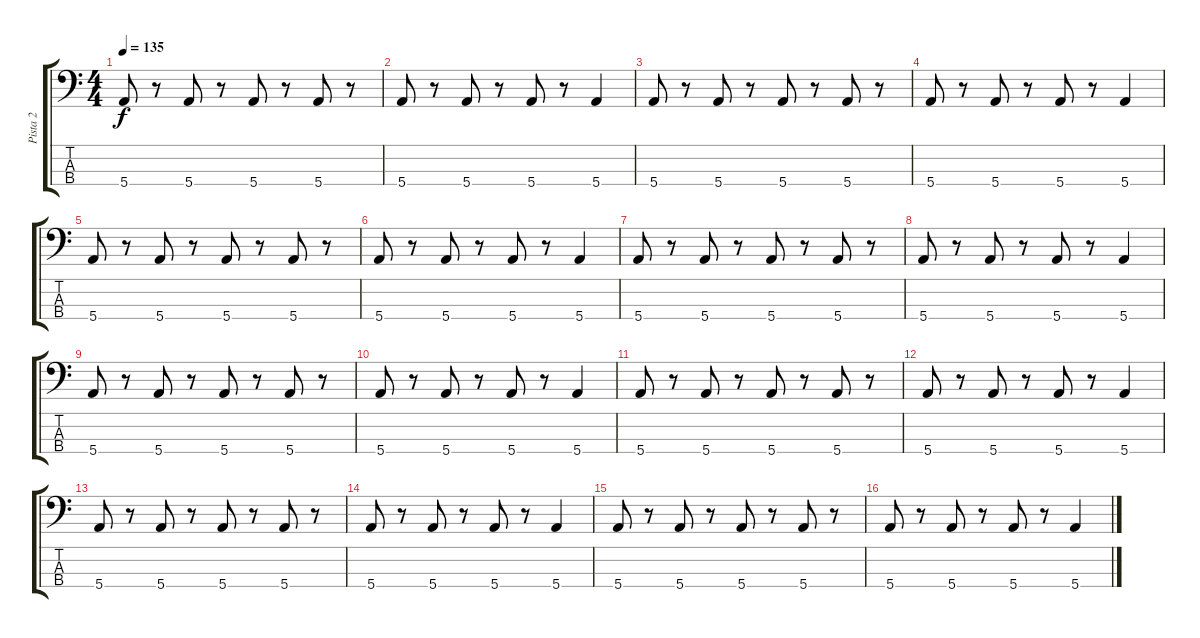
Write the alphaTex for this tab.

\track ("Pista 2" "Pista 2") {instrument electricbasspick}
\staff {score tabs}
\tuning (G2 D2 A1 E1) {hide}
\ts (4 4)
\tempo 135
\clef f4
\ks c
5.4.8{dy f instrument electricbasspick} r.8 5.4.8 r.8 5.4.8 r.8 5.4.8 r.8 |
5.4.8 r.8 5.4.8 r.8 5.4.8 r.8 5.4.4 |
5.4.8 r.8 5.4.8 r.8 5.4.8 r.8 5.4.8 r.8 |
5.4.8 r.8 5.4.8 r.8 5.4.8 r.8 5.4.4 |
5.4.8 r.8 5.4.8 r.8 5.4.8 r.8 5.4.8 r.8 |
5.4.8 r.8 5.4.8 r.8 5.4.8 r.8 5.4.4 |
5.4.8 r.8 5.4.8 r.8 5.4.8 r.8 5.4.8 r.8 |
5.4.8 r.8 5.4.8 r.8 5.4.8 r.8 5.4.4 |
5.4.8 r.8 5.4.8 r.8 5.4.8 r.8 5.4.8 r.8 |
5.4.8 r.8 5.4.8 r.8 5.4.8 r.8 5.4.4 |
5.4.8 r.8 5.4.8 r.8 5.4.8 r.8 5.4.8 r.8 |
5.4.8 r.8 5.4.8 r.8 5.4.8 r.8 5.4.4 |
5.4.8 r.8 5.4.8 r.8 5.4.8 r.8 5.4.8 r.8 |
5.4.8 r.8 5.4.8 r.8 5.4.8 r.8 5.4.4 |
5.4.8 r.8 5.4.8 r.8 5.4.8 r.8 5.4.8 r.8 |
5.4.8 r.8 5.4.8 r.8 5.4.8 r.8 5.4.4
